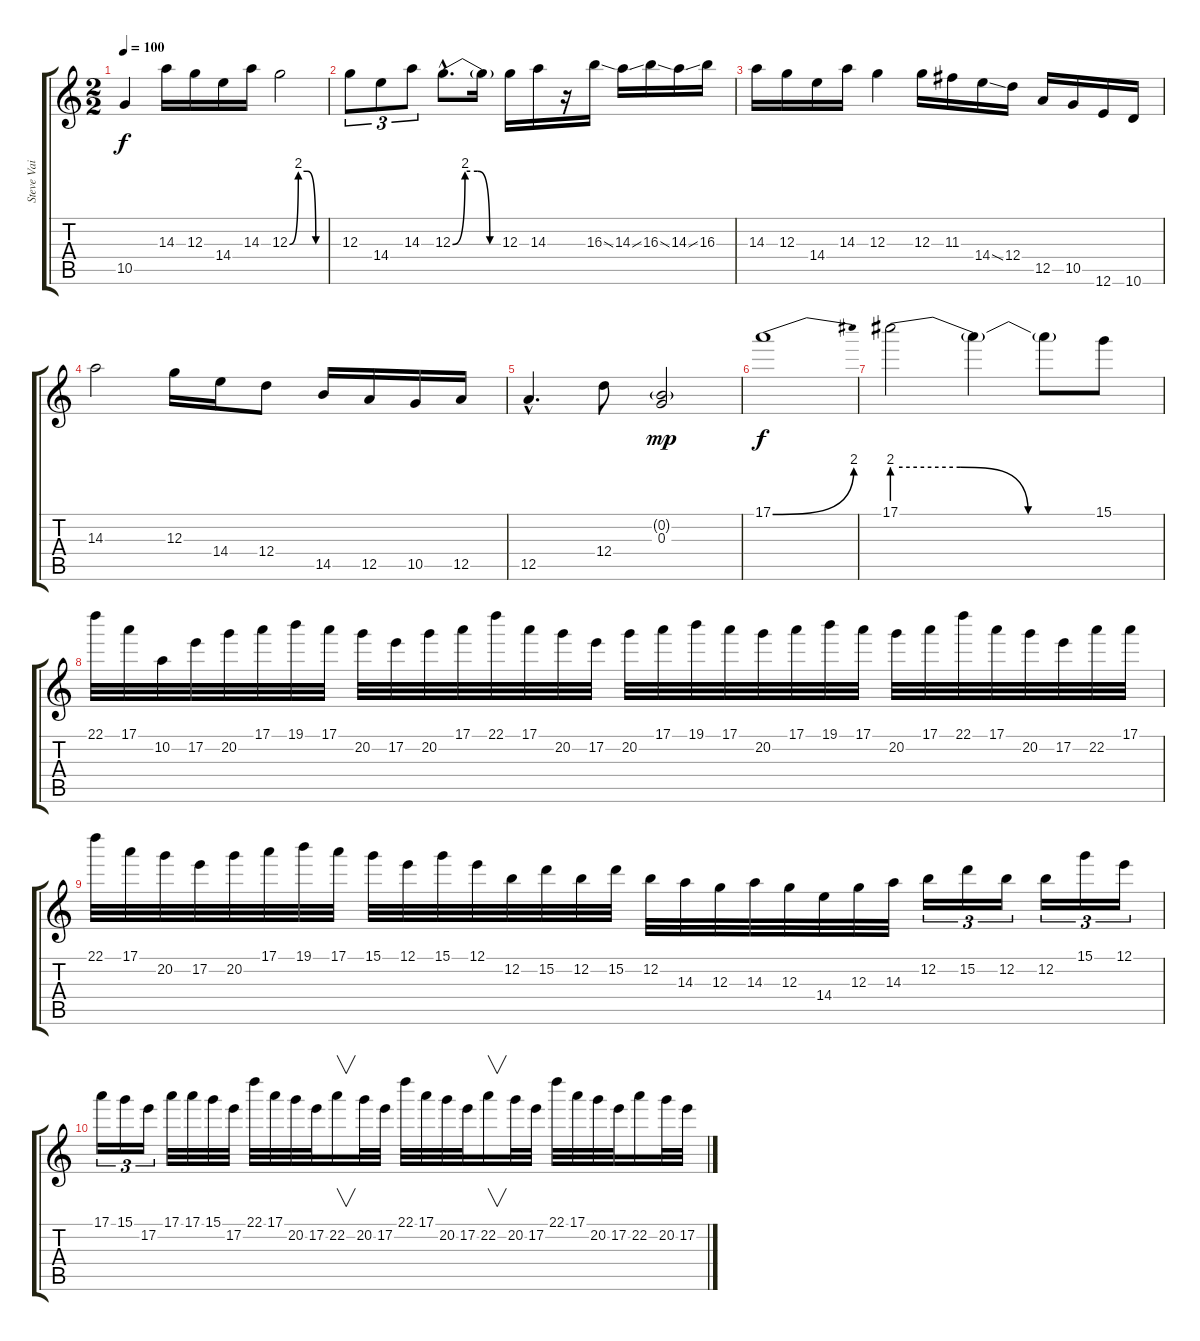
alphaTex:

\track ("Steve Vai" "Steve Vai") {instrument overdrivenguitar}
\staff {score tabs}
\tuning (E4 B3 G3 D3 A2 E2) {hide}
\ts (2 2)
\tempo 100
\clef g2
\ks c
10.5{t}.4{dy f} 14.3.16 12.3.16 14.4.16 14.3.16 12.3{be (custom 0 0 15 8 30 8 45 0 60 0)}.2 |
12.3.8{tu (3 2)} 14.4.8{tu (3 2)} 14.3.8{tu (3 2)} 12.3{be (custom 0 0 15 8 30 8 45 0 60 0) hac}.8{d} 12.3{t}.16 12.3.16 14.3.16 r.16 16.3{ss}.16 14.3{ss}.16 16.3{ss}.16 14.3{ss}.16 16.3.16 |
14.3.16 12.3.16 14.4.16 14.3.16 12.3.4 12.3.16 11.3.16 14.4{ss}.16 12.4.16 12.5.16 10.5.16 12.6.16 10.6.16 |
14.3.2 12.3.16 14.4.16 12.4.8 14.5.16 12.5.16 10.5.16 12.5.16 |
12.5{hac}.4{d} 12.4.8 (0.2{g} 0.3).2{dy mp} |
17.1{be (bend 0 0 60 8)}.1{dy f} |
17.1{be (custom 0 8 20 8 40 0 60 0)}.2 17.1{t}.4 17.1{t}.8 15.1.8 |
22.1.32 17.1.32 10.2.32 17.2.32 20.2.32 17.1.32 19.1.32 17.1.32 20.2.32 17.2.32 20.2.32 17.1.32 22.1.32 17.1.32 20.2.32 17.2.32 20.2.32 17.1.32 19.1.32 17.1.32 20.2.32 17.1.32 19.1.32 17.1.32 20.2.32 17.1.32 22.1.32 17.1.32 20.2.32 17.2.32 22.2.32 17.1.32 |
22.1.32 17.1.32 20.2.32 17.2.32 20.2.32 17.1.32 19.1.32 17.1.32 15.1.32 12.1.32 15.1.32 12.1.32 12.2.32 15.2.32 12.2.32 15.2.32 12.2.32 14.3.32 12.3.32 14.3.32 12.3.32 14.4.32 12.3.32 14.3.32 12.2.16{tu (3 2)} 15.2.16{tu (3 2)} 12.2.16{tu (3 2)} 12.2.16{tu (3 2)} 15.1.16{tu (3 2)} 12.1.16{tu (3 2)} |
17.1.16{tu (3 2)} 15.1.16{tu (3 2)} 17.2.16{tu (3 2)} 17.1.32 17.1.32 15.1.32 17.2.32 22.1.32 17.1.32 20.2.32 17.2.32 22.2.16{v} 20.2.32 17.2.32 22.1.32 17.1.32 20.2.32 17.2.32 22.2.16{v} 20.2.32 17.2.32 22.1.32 17.1.32 20.2.32 17.2.32 22.2.16 20.2.32 17.2.32
